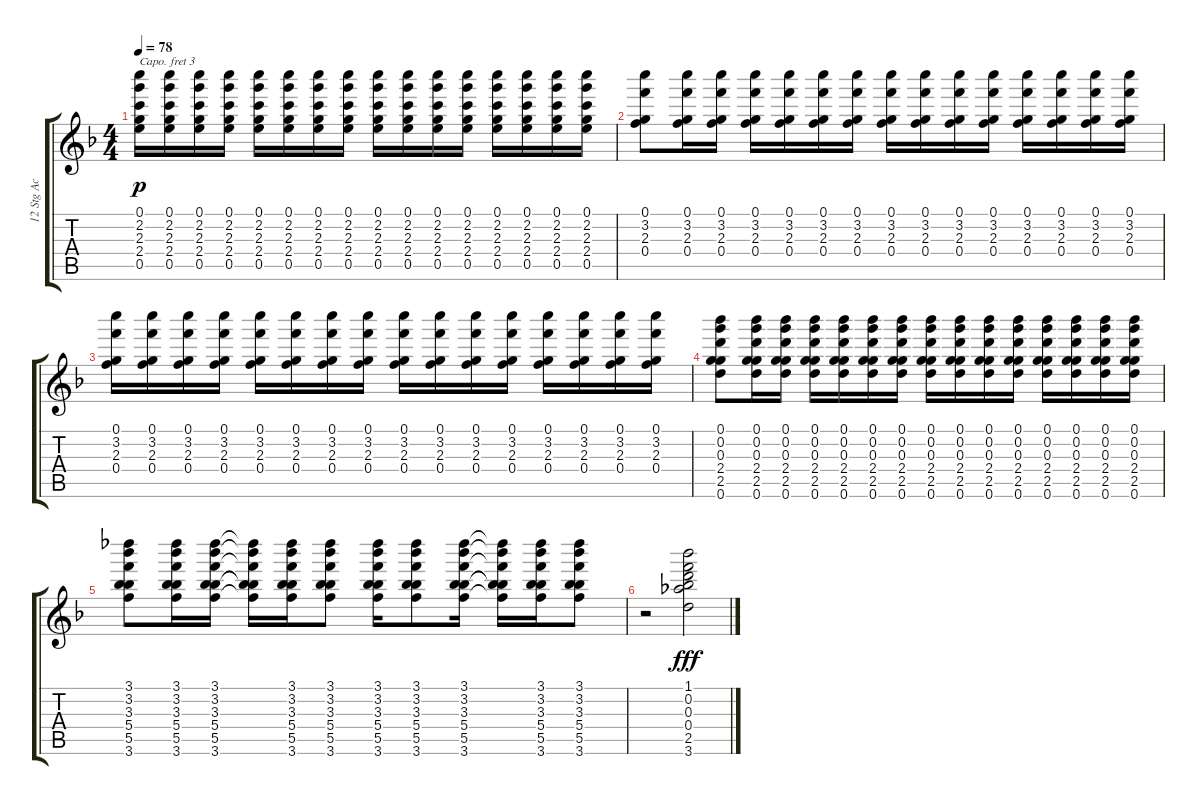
\track (" 12 Stg Acoustic Gtr.(steel)" " 12 Stg Ac") {instrument acousticguitarsteel}
\staff {score tabs}
\capo 3
\tuning (E4 B3 G5 D5 A4 E4) {hide}
\ts (4 4)
\tempo 78
\clef g2
\ks f
(0.1 2.2 2.3 2.4 0.5).16{dy p} (0.1 2.2 2.3 2.4 0.5).16 (0.1 2.2 2.3 2.4 0.5).16 (0.1 2.2 2.3 2.4 0.5).16 (0.1 2.2 2.3 2.4 0.5).16 (0.1 2.2 2.3 2.4 0.5).16 (0.1 2.2 2.3 2.4 0.5).16 (0.1 2.2 2.3 2.4 0.5).16 (0.1 2.2 2.3 2.4 0.5).16 (0.1 2.2 2.3 2.4 0.5).16 (0.1 2.2 2.3 2.4 0.5).16 (0.1 2.2 2.3 2.4 0.5).16 (0.1 2.2 2.3 2.4 0.5).16 (0.1 2.2 2.3 2.4 0.5).16 (0.1 2.2 2.3 2.4 0.5).16 (0.1 2.2 2.3 2.4 0.5).16 |
(0.1 3.2 2.3 0.4).8 (0.1 3.2 2.3 0.4).16 (0.1 3.2 2.3 0.4).16 (0.1 3.2 2.3 0.4).16 (0.1 3.2 2.3 0.4).16 (0.1 3.2 2.3 0.4).16 (0.1 3.2 2.3 0.4).16 (0.1 3.2 2.3 0.4).16 (0.1 3.2 2.3 0.4).16 (0.1 3.2 2.3 0.4).16 (0.1 3.2 2.3 0.4).16 (0.1 3.2 2.3 0.4).16 (0.1 3.2 2.3 0.4).16 (0.1 3.2 2.3 0.4).16 (0.1 3.2 2.3 0.4).16 |
(0.1 3.2 2.3 0.4).16 (0.1 3.2 2.3 0.4).16 (0.1 3.2 2.3 0.4).16 (0.1 3.2 2.3 0.4).16 (0.1 3.2 2.3 0.4).16 (0.1 3.2 2.3 0.4).16 (0.1 3.2 2.3 0.4).16 (0.1 3.2 2.3 0.4).16 (0.1 3.2 2.3 0.4).16 (0.1 3.2 2.3 0.4).16 (0.1 3.2 2.3 0.4).16 (0.1 3.2 2.3 0.4).16 (0.1 3.2 2.3 0.4).16 (0.1 3.2 2.3 0.4).16 (0.1 3.2 2.3 0.4).16 (0.1 3.2 2.3 0.4).16 |
(0.1 0.2 0.3 2.4 2.5 0.6).8 (0.1 0.2 0.3 2.4 2.5 0.6).16 (0.1 0.2 0.3 2.4 2.5 0.6).16 (0.1 0.2 0.3 2.4 2.5 0.6).16 (0.1 0.2 0.3 2.4 2.5 0.6).16 (0.1 0.2 0.3 2.4 2.5 0.6).16 (0.1 0.2 0.3 2.4 2.5 0.6).16 (0.1 0.2 0.3 2.4 2.5 0.6).16 (0.1 0.2 0.3 2.4 2.5 0.6).16 (0.1 0.2 0.3 2.4 2.5 0.6).16 (0.1 0.2 0.3 2.4 2.5 0.6).16 (0.1 0.2 0.3 2.4 2.5 0.6).16 (0.1 0.2 0.3 2.4 2.5 0.6).16 (0.1 0.2 0.3 2.4 2.5 0.6).16 (0.1 0.2 0.3 2.4 2.5 0.6).16 |
(3.1 3.2 3.3 5.4 5.5 3.6).8 (3.1 3.2 3.3 5.4 5.5 3.6).16 (3.1 3.2 3.3 5.4 5.5 3.6).16 (3.1{t} 3.2{t} 3.3{t} 5.4{t} 5.5{t} 3.6{t}).16 (3.1 3.2 3.3 5.4 5.5 3.6).16 (3.1 3.2 3.3 5.4 5.5 3.6).8 (3.1 3.2 3.3 5.4 5.5 3.6).16 (3.1 3.2 3.3 5.4 5.5 3.6).8 (3.1 3.2 3.3 5.4 5.5 3.6).16 (3.1{t} 3.2{t} 3.3{t} 5.4{t} 5.5{t} 3.6{t}).16 (3.1 3.2 3.3 5.4 5.5 3.6).16 (3.1 3.2 3.3 5.4 5.5 3.6).8 |
r.2 (1.1 0.2 0.3 0.4 2.5 3.6).2{dy fff}
